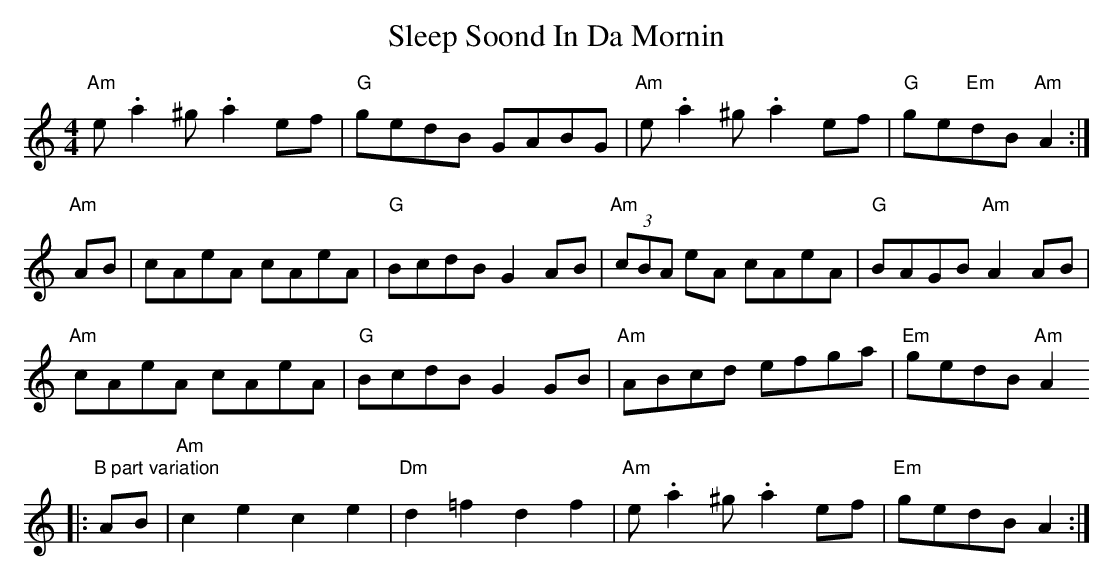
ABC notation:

X:1
T:Sleep Soond In Da Mornin
M:4/4
L:1/8
K:Amin
"Am"e.a2^g .a2ef|"G"gedB GABG|"Am"e.a2^g .a2ef|"G"ge"Em"dB "Am"A2:|
"Am"AB|cAeA cAeA|"G"BcdB G2AB|"Am"(3cBA eA cAeA|"G"BAGB "Am"A2AB|
"Am"cAeA cAeA|"G"BcdB G2GB|"Am"ABcd efga|"Em"gedB "Am"A2
|:"B part variation"AB|"Am"c2e2 c2e2|"Dm"d2=f2 d2f2|"Am"e.a2^g .a2ef|"Em"gedB A2:|
